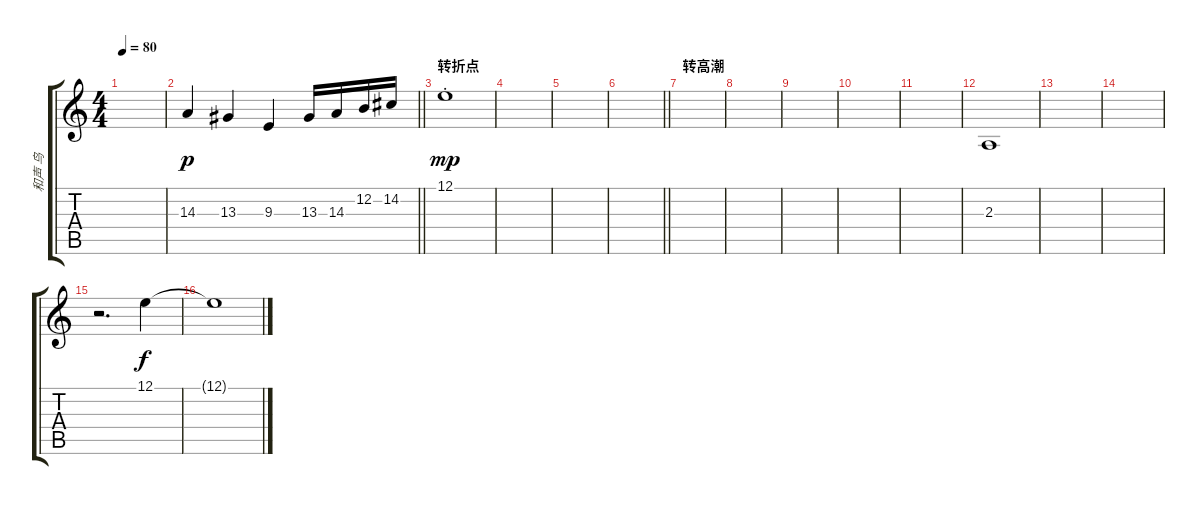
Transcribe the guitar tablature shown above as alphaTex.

\track ("和声 鸟" "和声 鸟") {instrument birdtweet}
\staff {score tabs}
\tuning (E4 B3 G3 D3 A2 E2) {hide}
\ts (4 4)
\tempo 80
\clef g2
\ks c
|
\barLineRight lightlight
14.3.4{dy p} 13.3.4 9.3.4 13.3.16 14.3.16 12.2.16 14.2.16 |
\section ("" "转折点")
12.1{st}.1{dy mp} |
|
|
\barLineRight lightlight
|
\section ("" "转高潮")
|
|
|
|
|
2.3.1 |
|
|
r.2{d} 12.1.4{dy f} |
12.1{t}.1
